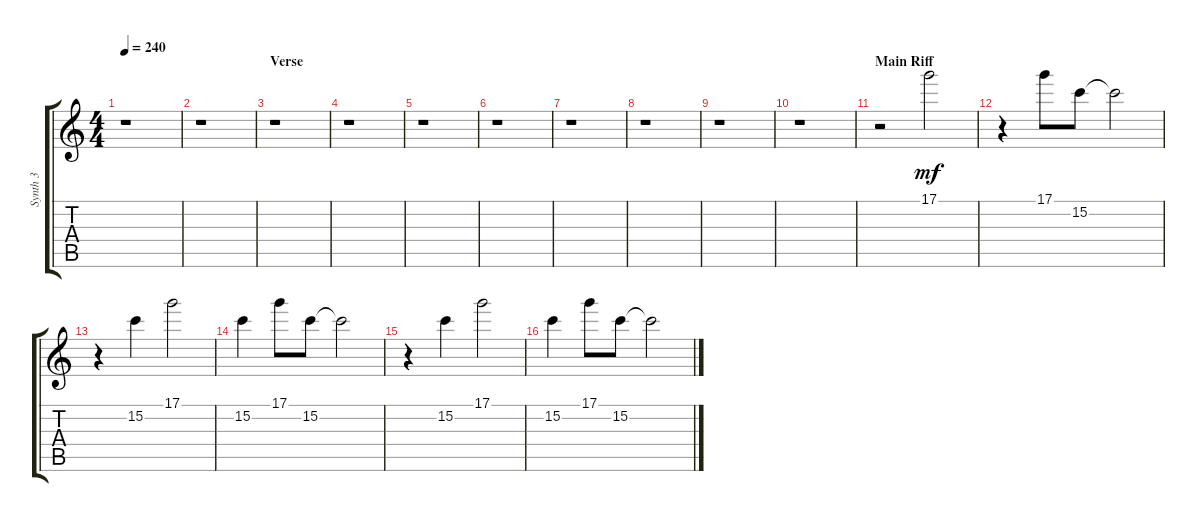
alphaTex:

\track ("Synth 3" "Synth 3") {instrument electricguitarclean}
\staff {score tabs}
\tuning (D4 A3 F3 C3 G2 C2) {hide}
\ts (4 4)
\tempo 240
\clef g2
\ks aminor
r.1{dy mf} |
r.1 |
\section ("" "Verse")
r.1 |
r.1 |
r.1 |
r.1 |
r.1 |
r.1 |
r.1 |
r.1 |
\section ("" "Main Riff")
r.2 17.1.2 |
r.4 17.1.8 15.2.8 15.2{t}.2 |
r.4 15.2.4 17.1.2 |
15.2.4 17.1.8 15.2.8 15.2{t}.2 |
r.4 15.2.4 17.1.2 |
15.2.4 17.1.8 15.2.8 15.2{t}.2
